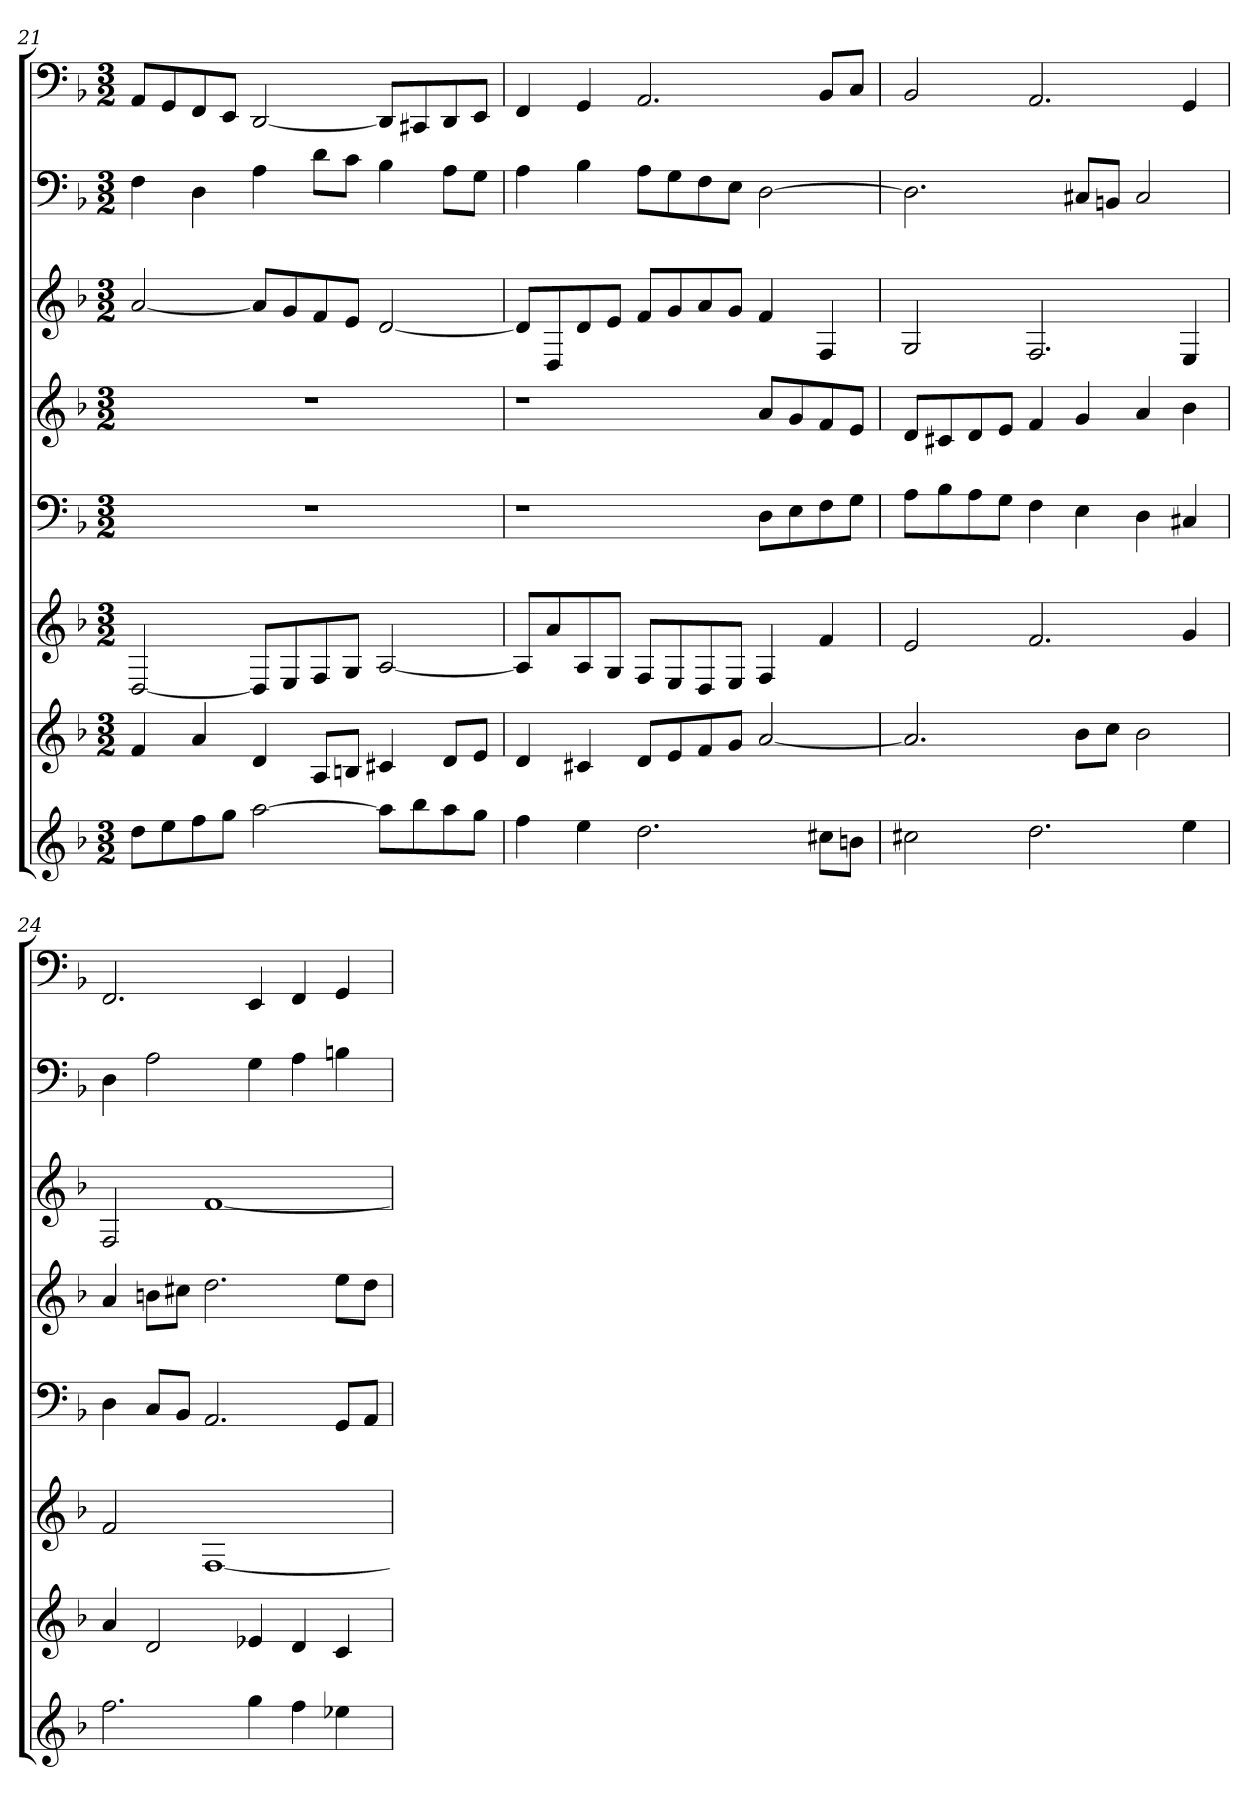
**kern	**kern	**kern	**kern	**kern	**kern	**kern	**kern
*part8	*part7	*part6	*part5	*part4	*part3	*part2	*part1
*staff8	*staff7	*staff6	*staff5	*staff4	*staff3	*staff2	*staff1
*k[b-]	*k[b-]	*k[b-]	*k[b-]	*k[b-]	*k[b-]	*k[b-]	*k[b-]
*d:	*d:	*d:	*d:	*d:	*d:	*d:	*d:
*M3/2	*M3/2	*M3/2	*M3/2	*M3/2	*M3/2	*M3/2	*M3/2
=21	=21	=21	=21	=21	=21	=21	=21
8ddL	4f	[2D	1.r	1.r	[2a	4F	8AAL
8ee	.	.	.	.	.	.	8GG
8ff	4a	.	.	.	.	4D	8FF
8ggJ	.	.	.	.	.	.	8EEJ
[2aa	4d	8DL]	.	.	8aL]	4A	[2DD
.	.	8E	.	.	8g	.	.
.	8AL	8F	.	.	8f	8dL	.
.	8BnJ	8GJ	.	.	8eJ	8cJ	.
8aaL]	4c#X	[2A	.	.	[2d	4B-	8DDL]
8bb-	.	.	.	.	.	.	8CC#X
8aa	8dL	.	.	.	.	8AL	8DD
8ggJ	8eJ	.	.	.	.	8GJ	8EEJ
=22	=22	=22	=22	=22	=22	=22	=22
4ff	4d	8AL]	1r	1r	8dL]	4A	4FF
.	.	8a	.	.	8D	.	.
4ee	4c#X	8A	.	.	8d	4B-	4GG
.	.	8GJ	.	.	8eJ	.	.
2.dd	8dL	8FL	.	.	8fL	8AL	2.AA
.	8e	8E	.	.	8g	8G	.
.	8f	8D	.	.	8a	8F	.
.	8gJ	8EJ	.	.	8gJ	8EJ	.
.	[2a	4F	8DL	8aL	4f	[2D	.
.	.	.	8E	8g	.	.	.
8cc#XL	.	4f	8F	8f	4F	.	8BB-L
8bnJ	.	.	8GJ	8eJ	.	.	8CJ
=23	=23	=23	=23	=23	=23	=23	=23
2cc#X	2.a]	2e	8AL	8dL	2G	2.D]	2BB-
.	.	.	8B-	8c#X	.	.	.
.	.	.	8A	8d	.	.	.
.	.	.	8GJ	8eJ	.	.	.
2.dd	.	2.f	4F	4f	2.F	.	2.AA
.	8b-L	.	4E	4g	.	8C#XL	.
.	8ccJ	.	.	.	.	8BBnJ	.
.	2b-	.	4D	4a	.	2C#	.
4ee	.	4g	4C#X	4b-	4E	.	4GG
=24	=24	=24	=24	=24	=24	=24	=24
2.ff	4a	2f	4D	4a	2F	4D	2.FF
.	2d	.	8CL	8bnL	.	2A	.
.	.	.	8BB-J	8cc#XJ	.	.	.
.	.	[1F	2.AA	2.dd	[1f	.	.
4gg	4e-X	.	.	.	.	4G	4EE
4ff	4d	.	.	.	.	4A	4FF
4ee-X	4c	.	8GGL	8eeL	.	4Bn	4GG
.	.	.	8AAJ	8ddJ	.	.	.
=	=	=	=	=	=	=	=
*-	*-	*-	*-	*-	*-	*-	*-
